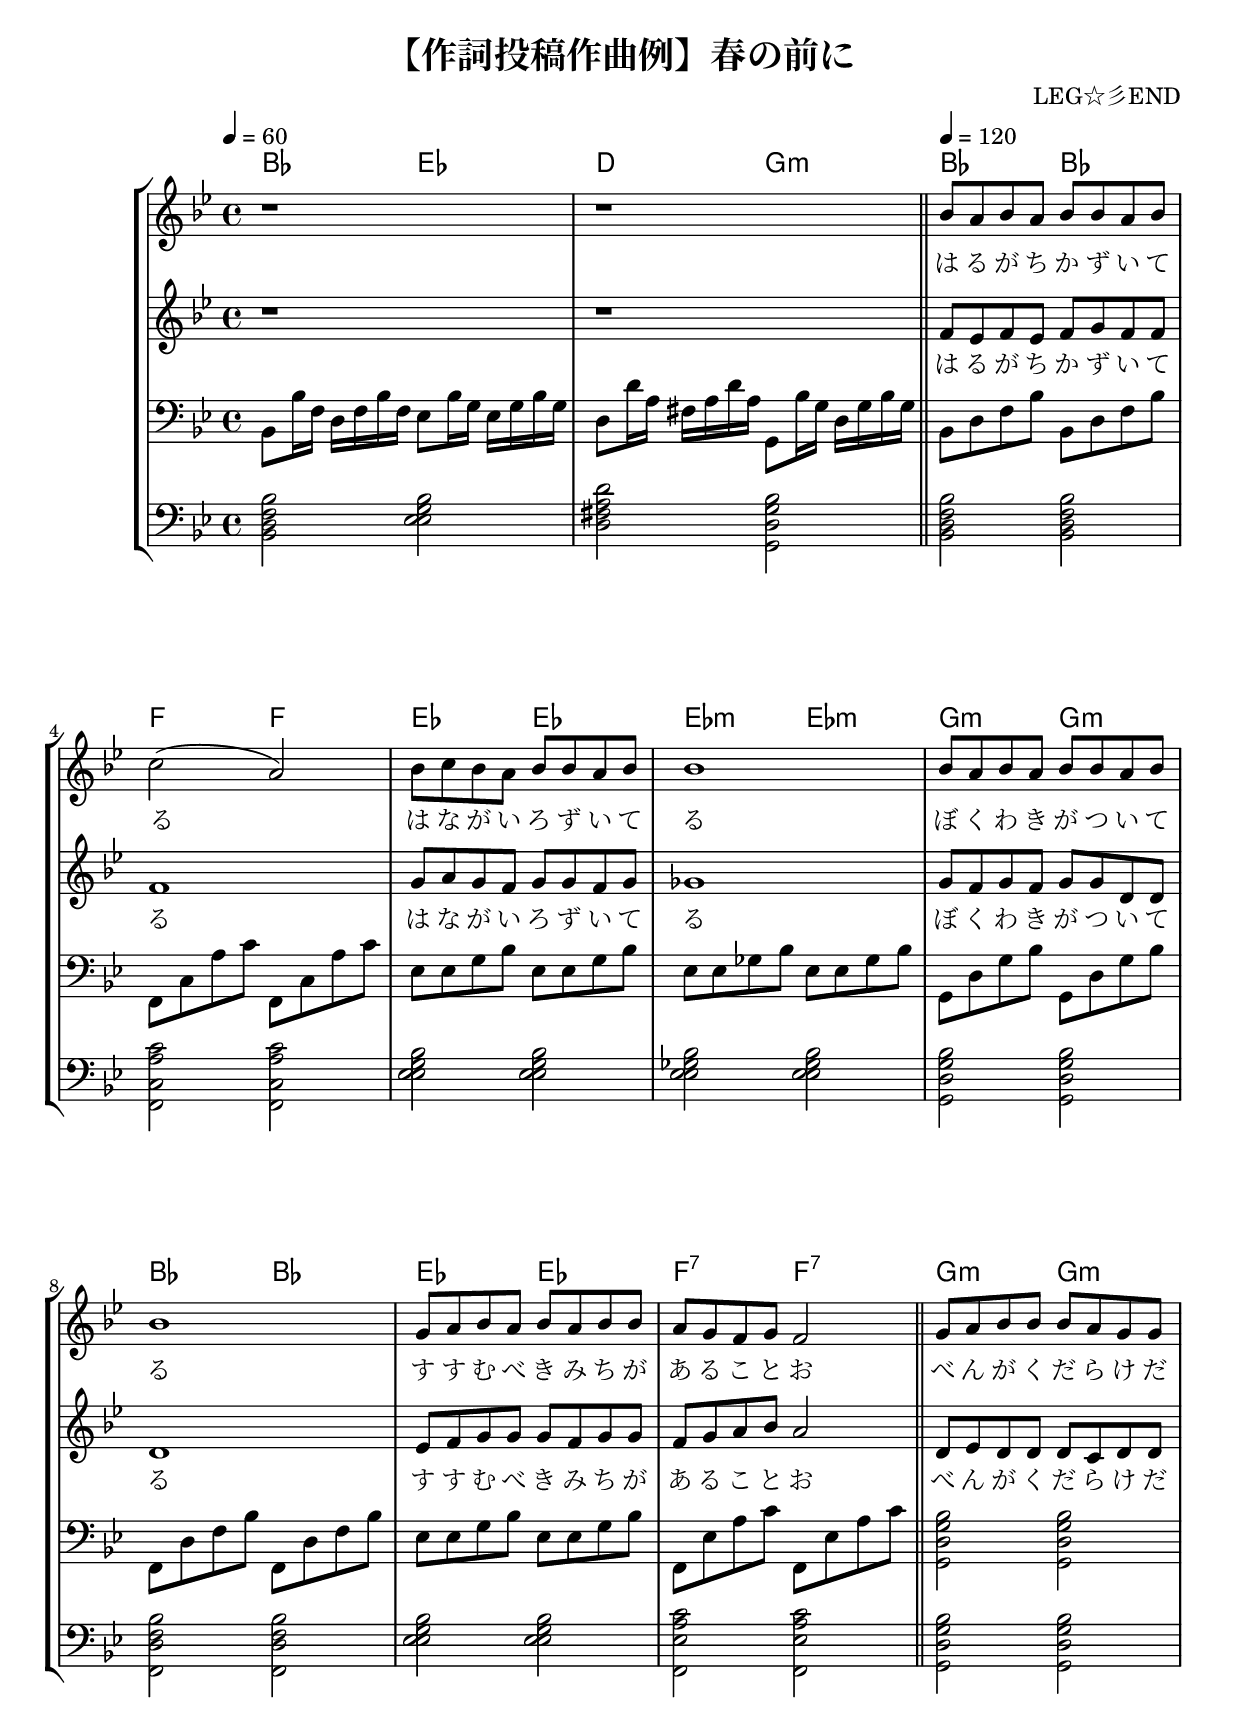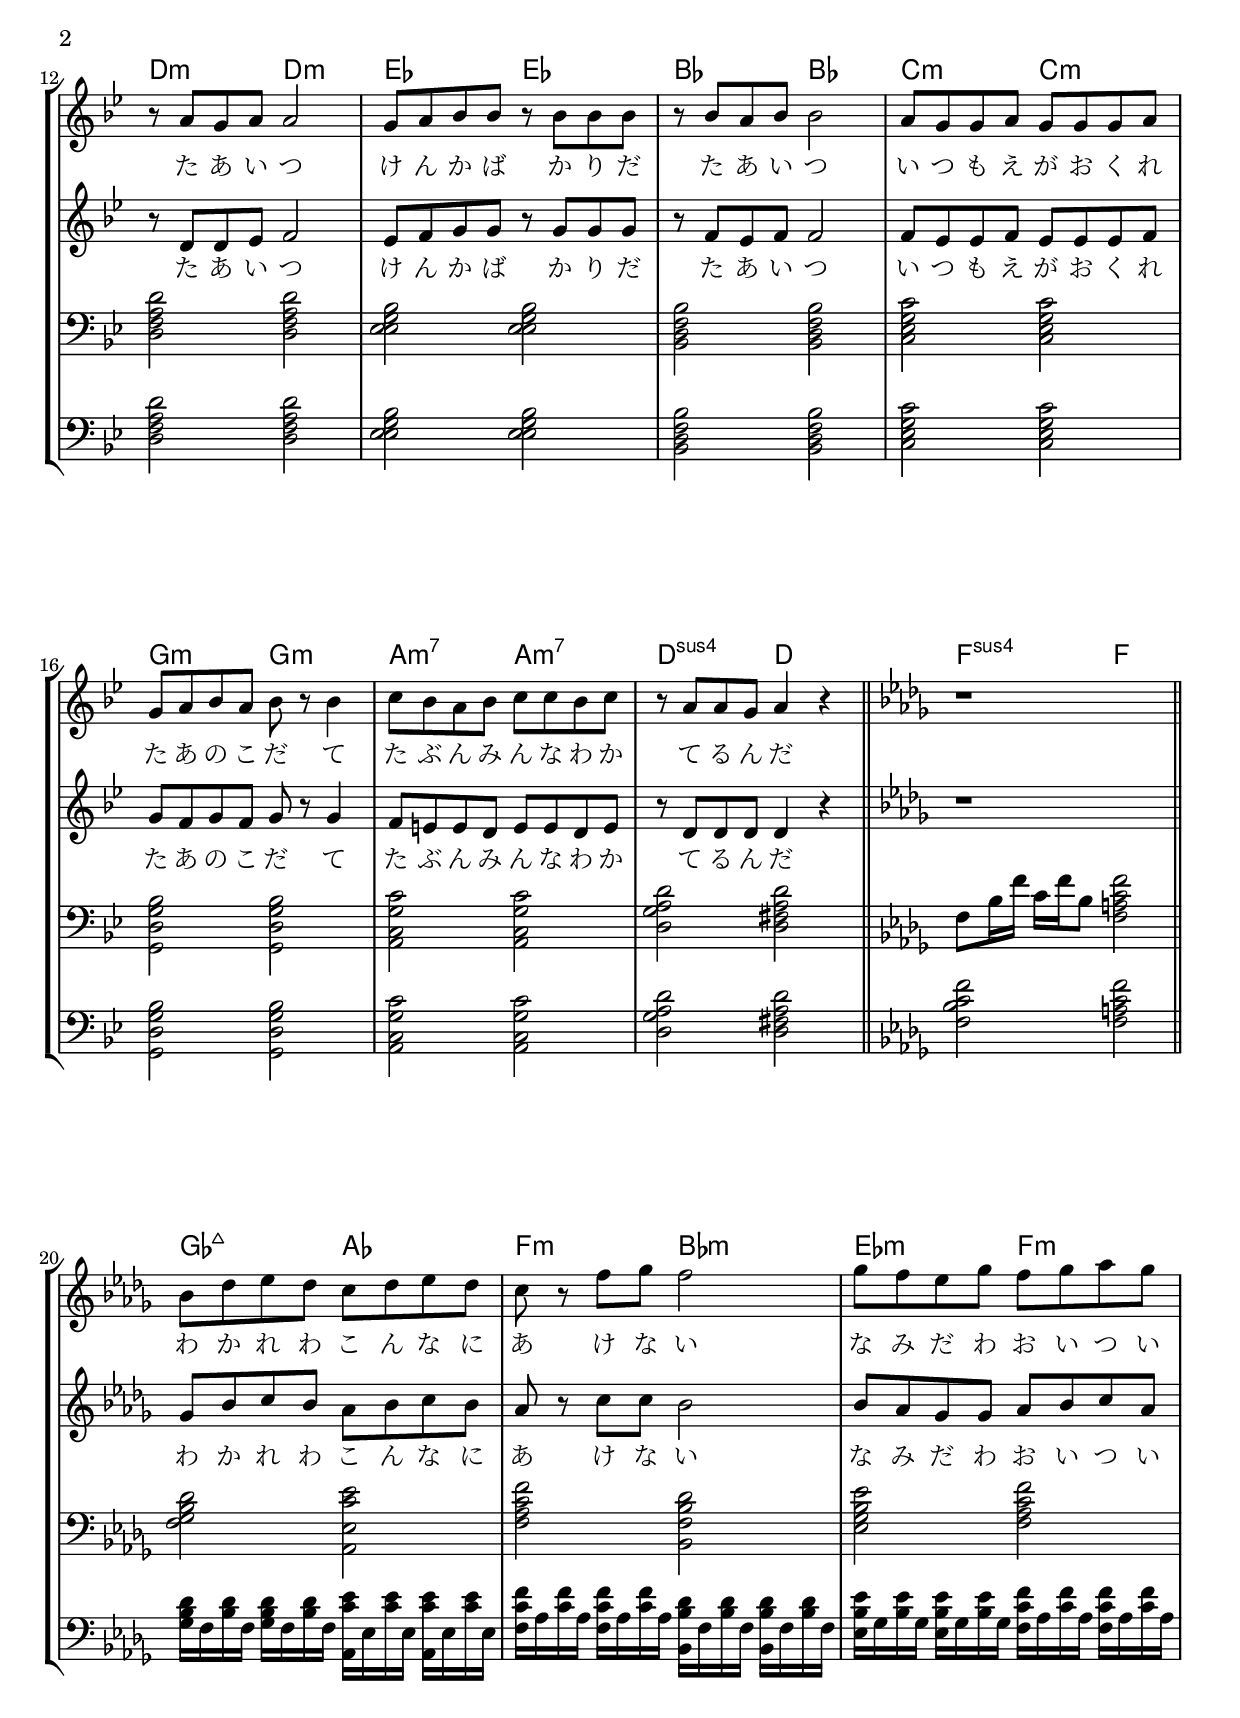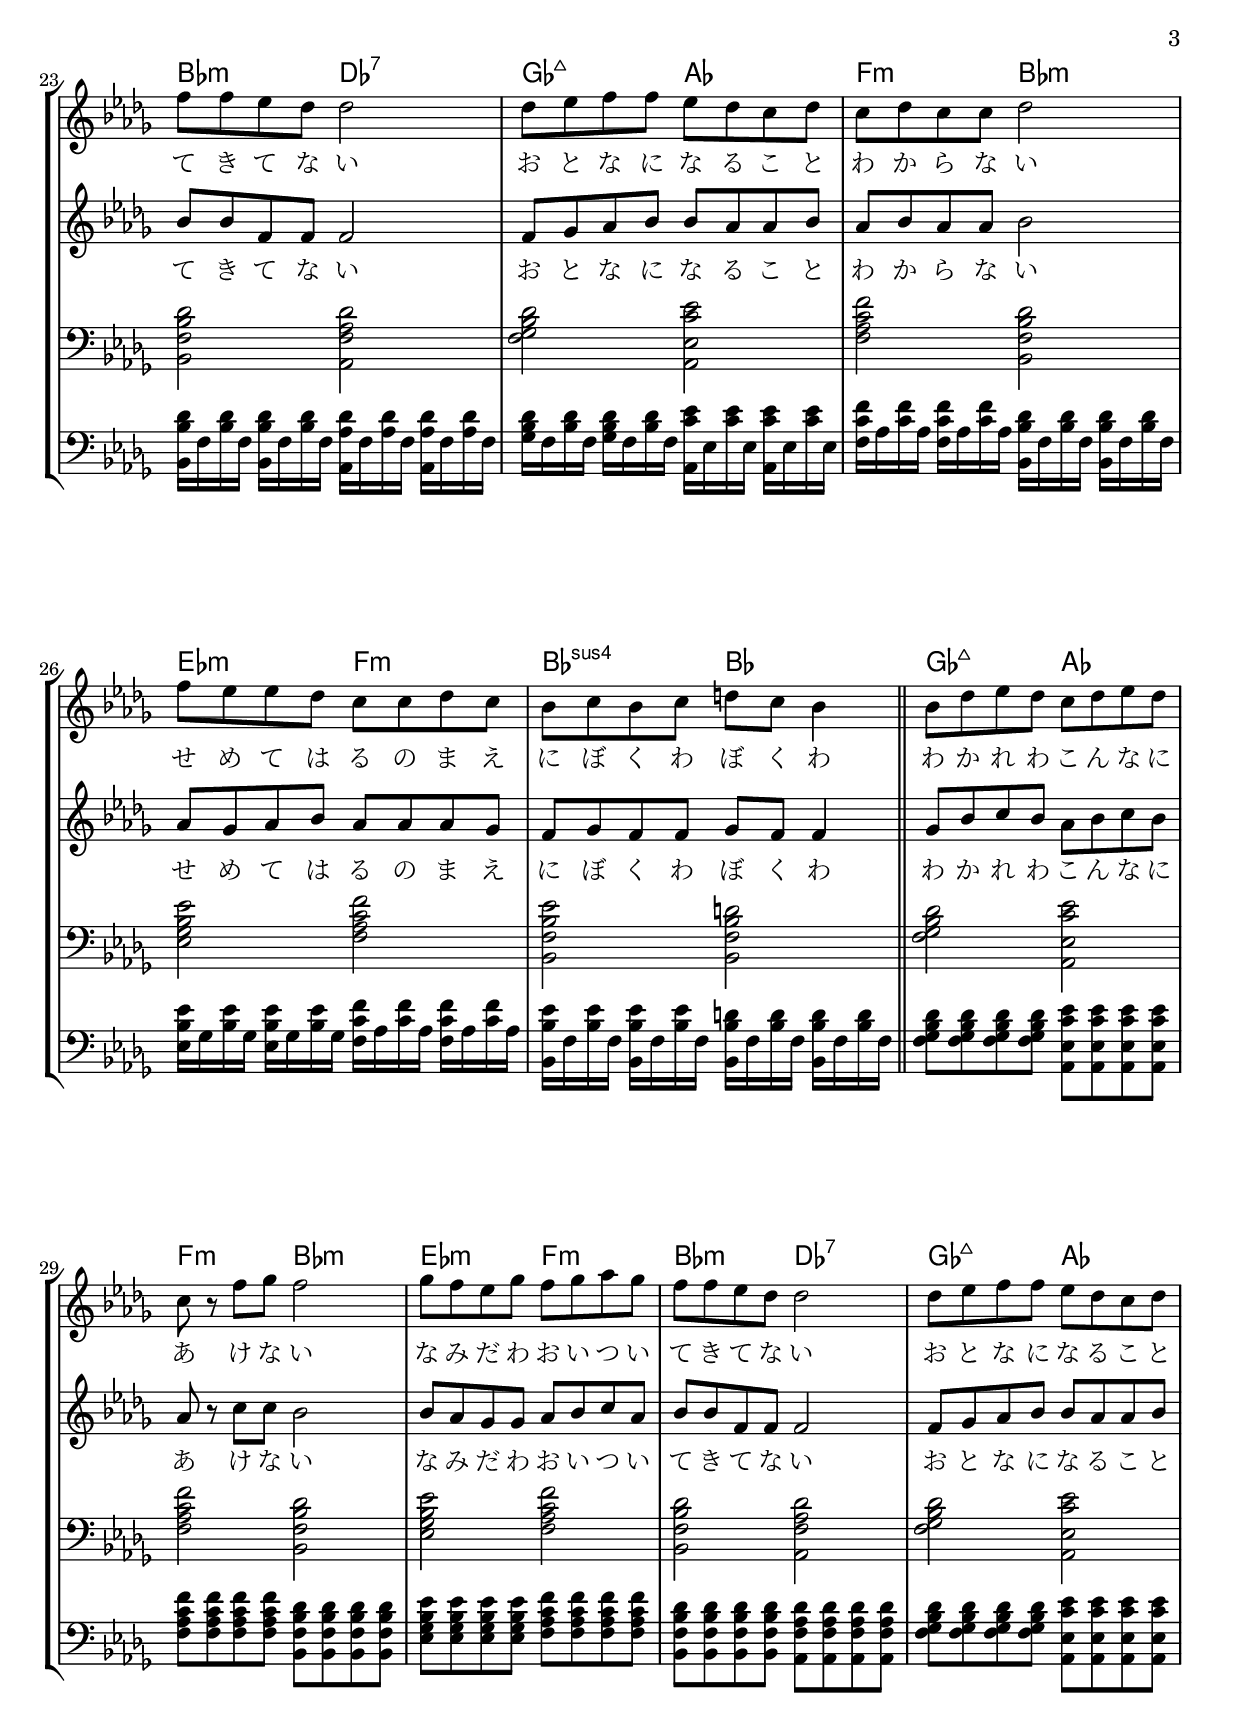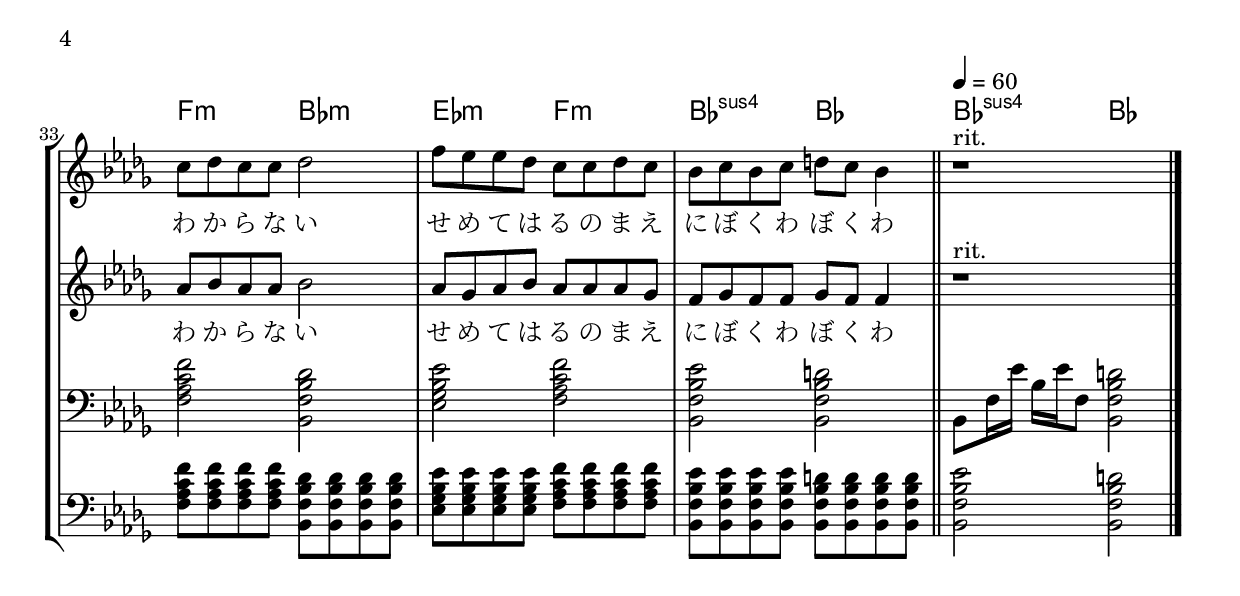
\version "2.12.1"

\header {
	title = \markup {【作詞投稿作曲例】春の前に}
	composer = \markup \center-column {LEG☆彡END}
}

harmony = \chordmode {
	bes2 es d g:m 

	bes bes f f es es es:m es:m g:m g:m bes bes es es f:7 f:7 

	g:m g:m d:m d:m es es bes bes c:m c:m g:m g:m a:min7 a:min7 d:sus4 d 

	f:sus4 f 

	ges:maj7 as f:m bes:m es:m f:m bes:m des:7 ges:maj7 as f:m bes:m es:m f:m bes:sus4 bes 

	ges:maj7 as f:m bes:m es:m f:m bes:m des:7 ges:maj7 as f:m bes:m es:m f:m bes:sus4 bes 

	bes:sus4 bes 
}

melody = {
	\key bes \major
	\tempo 4 = 60
	r1 | r1   
	\set Staff.midiInstrument = #"mmi0.34"
		\tempo 4 = 120
bes'8  a'8  bes'8  a'8  bes'8  bes'8  a'8  bes'8 
	c''2  (a'2) 
	bes'8  c''8  bes'8  a'8  bes'8  bes'8  a'8  bes'8 
	bes'1 
	bes'8  a'8  bes'8  a'8  bes'8  bes'8  a'8  bes'8 
	bes'1 
	g'8  a'8  bes'8  a'8  bes'8  a'8  bes'8  bes'8 
	a'8  g'8  f'8  g'8  f'2
	\set Staff.midiInstrument = #"mmi0.34"
	g'8  a'8  bes'8  bes'8  bes'8  a'8  g'8  g'8 
	r8  a'8  g'8  a'8  a'2 
	g'8  a'8  bes'8  bes'8  r8  bes'8  bes'8  bes'8 
	r8  bes'8  a'8  bes'8  bes'2 
	a'8  g'8  g'8  a'8  g'8  g'8  g'8  a'8 
	g'8  a'8  bes'8  a'8  bes'8  r8  bes'4 
	c''8  bes'8  a'8  bes'8  c''8  c''8  bes'8  c''8 
	r8  a'8  a'8  g'8  a'4  	r4 	\key des \major
	r1   
	\set Staff.midiInstrument = #"mmi0.34"
	bes'8  des''8  es''8  des''8  c''8  des''8  es''8  des''8 
	c''8  r8  f''8  ges''8  f''2 
	ges''8  f''8  es''8  ges''8  f''8  ges''8  as''8  ges''8 
	f''8  f''8  es''8  des''8  des''2 
	des''8  es''8  f''8  f''8  es''8  des''8  c''8  des''8 
	c''8  des''8  c''8  c''8  des''2 
	f''8  es''8  es''8  des''8  c''8  c''8  des''8  c''8 
	bes'8  c''8  bes'8  c''8  d''8  c''8  bes'4
	\set Staff.midiInstrument = #"Brass Section"
	bes'8  des''8  es''8  des''8  c''8  des''8  es''8  des''8 
	c''8  r8  f''8  ges''8  f''2 
	ges''8  f''8  es''8  ges''8  f''8  ges''8  as''8  ges''8 
	f''8  f''8  es''8  des''8  des''2 
	des''8  es''8  f''8  f''8  es''8  des''8  c''8  des''8 
	c''8  des''8  c''8  c''8  des''2 
	f''8  es''8  es''8  des''8  c''8  c''8  des''8  c''8 
	bes'8  c''8  bes'8  c''8  d''8  c''8  bes'4
	\tempo 4 = 60
	r1^"rit." \bar "|."
}

words = \lyricmode {
	
	は  る  が  ち  か  ず  い  て  る  は  な  が  い  ろ  ず  い  て  る  ぼ  く  わ  き  が  つ  い  て  る  す  す  む  べ  き  み  ち  が  あ  る  こ  と  お  
	べ  ん  が  く  だ  ら  け  だ  た  あ  い  つ  け  ん  か  ば  か  り  だ  た  あ  い  つ  い  つ  も  え  が  お  く  れ  た  あ  の  こ  だ  て  た  ぶ  ん  み  ん  な  わ  か  て  る  ん  だ  
	
	わ  か  れ  わ  こ  ん  な  に  あ  け  な  い  な  み  だ  わ  お  い  つ  い  て  き  て  な  い  お  と  な  に  な  る  こ  と  わ  か  ら  な  い  せ  め  て  は  る  の  ま  え  に  ぼ  く  わ  ぼ  く  わ  
	わ  か  れ  わ  こ  ん  な  に  あ  け  な  い  な  み  だ  わ  お  い  つ  い  て  き  て  な  い  お  と  な  に  な  る  こ  と  わ  か  ら  な  い  せ  め  て  は  る  の  ま  え  に  ぼ  く  わ  ぼ  く  わ  
	
}

secondmelody = {
	\key bes \major
	\tempo 4 = 60
	r1 | r1   
	\set Staff.midiInstrument = #"fss0.32"
		\tempo 4 = 120
f'8  es'8  f'8  es'8  f'8  g'8  f'8  f'8 
	f'1 
	g'8  a'8  g'8  f'8  g'8  g'8  f'8  g'8 
	ges'1 
	g'8  f'8  g'8  f'8  g'8  g'8  d'8  d'8 
	d'1 
	es'8  f'8  g'8  g'8  g'8  f'8  g'8  g'8 
	f'8  g'8  a'8  bes'8  a'2
	\set Staff.midiInstrument = #"fss0.32"
	d'8  es'8  d'8  d'8  d'8  c'8  d'8  d'8 
	r8  d'8  d'8  es'8  f'2 
	es'8  f'8  g'8  g'8  r8  g'8  g'8  g'8 
	r8  f'8  es'8  f'8  f'2 
	f'8  es'8  es'8  f'8  es'8  es'8  es'8  f'8 
	g'8  f'8  g'8  f'8  g'8  r8  g'4 
	f'8  e'8  e'8  d'8  e'8  e'8  d'8  e'8 
	r8  d'8  d'8  d'8  d'4  	r4 	\key des \major
	r1   
	\set Staff.midiInstrument = #"fss0.32"
	ges'8  bes'8  c''8  bes'8  as'8  bes'8  c''8  bes'8 
	as'8  r8  c''8  c''8  bes'2 
	bes'8  as'8  ges'8  ges'8  as'8  bes'8  c''8  as'8 
	bes'8  bes'8  f'8  f'8  f'2 
	f'8  ges'8  as'8  bes'8  bes'8  as'8  as'8  bes'8 
	as'8  bes'8  as'8  as'8  bes'2 
	as'8  ges'8  as'8  bes'8  as'8  as'8  as'8  ges'8 
	f'8  ges'8  f'8  f'8  ges'8  f'8  f'4
	\set Staff.midiInstrument = #"Brass Section"
	ges'8  bes'8  c''8  bes'8  as'8  bes'8  c''8  bes'8 
	as'8  r8  c''8  c''8  bes'2 
	bes'8  as'8  ges'8  ges'8  as'8  bes'8  c''8  as'8 
	bes'8  bes'8  f'8  f'8  f'2 
	f'8  ges'8  as'8  bes'8  bes'8  as'8  as'8  bes'8 
	as'8  bes'8  as'8  as'8  bes'2 
	as'8  ges'8  as'8  bes'8  as'8  as'8  as'8  ges'8 
	f'8  ges'8  f'8  f'8  ges'8  f'8  f'4
	\tempo 4 = 60
	r1^"rit." \bar "|."
}

secondwords = \lyricmode {
	
	は  る  が  ち  か  ず  い  て  る  は  な  が  い  ろ  ず  い  て  る  ぼ  く  わ  き  が  つ  い  て  る  す  す  む  べ  き  み  ち  が  あ  る  こ  と  お  
	べ  ん  が  く  だ  ら  け  だ  た  あ  い  つ  け  ん  か  ば  か  り  だ  た  あ  い  つ  い  つ  も  え  が  お  く  れ  た  あ  の  こ  だ  て  た  ぶ  ん  み  ん  な  わ  か  て  る  ん  だ  
	
	わ  か  れ  わ  こ  ん  な  に  あ  け  な  い  な  み  だ  わ  お  い  つ  い  て  き  て  な  い  お  と  な  に  な  る  こ  と  わ  か  ら  な  い  せ  め  て  は  る  の  ま  え  に  ぼ  く  わ  ぼ  く  わ  
	わ  か  れ  わ  こ  ん  な  に  あ  け  な  い  な  み  だ  わ  お  い  つ  い  て  き  て  な  い  お  と  な  に  な  る  こ  と  わ  か  ら  な  い  せ  め  て  は  る  の  ま  え  に  ぼ  く  わ  ぼ  く  わ  
	
}

tempochange = {
	\tempo 4 = 60
	r1 | r1 \bar "||"
	\tempo 4 = 120
	r1 | r1 | r1 | r1 | r1 | r1 | r1 | r1 \bar "||"
	\tempo 4 = 120
	r1 | r1 | r1 | r1 | r1 | r1 | r1 | r1 \bar "||"
	\tempo 4 = 120
	r1 \bar "||"
	\tempo 4 = 120
	r1 | r1 | r1 | r1 | r1 | r1 | r1 | r1 \bar "||"
	\tempo 4 = 120
	r1 | r1 | r1 | r1 | r1 | r1 | r1 | r1 \bar "||"
	\tempo 4 = 60
	\tempo 4 = 45 r2 \tempo 4 = 40 r2 \bar "|."
}

mainacc = {
	\clef bass
	\set Staff.midiInstrument = #"Bright Acoustic"
	\key bes \major
	\tempo 4 = 60
	bes,8 bes16 f16   d16 f16 bes16 f16
	es8 bes16 g16   es16 g16 bes16 g16
	d8 d'16 a16   fis16 a16 d'16 a16
	g,8 bes16 g16   d16 g16 bes16 g16
	\bar "||"

	\set Staff.midiInstrument = #"Bright Acoustic"
	\tempo 4 = 120
	bes,8 d8 f8 bes8
	bes,8 d8 f8 bes8
	f,8 c8 a8 c'8
	f,8 c8 a8 c'8
	es8 es8 g8 bes8
	es8 es8 g8 bes8
	es8 es8 ges8 bes8
	es8 es8 ges8 bes8
	g,8 d8 g8 bes8
	g,8 d8 g8 bes8
	f,8 d8 f8 bes8
	f,8 d8 f8 bes8
	es8 es8 g8 bes8
	es8 es8 g8 bes8
	f,8 es8 a8 c'8
	f,8 es8 a8 c'8
	\bar "||"

	\set Staff.midiInstrument = #"FX 1 (rain)"
	<g, d g bes>2
	<g, d g bes>2
	<d f a d'>2
	<d f a d'>2
	<es es g bes>2
	<es es g bes>2
	<bes, d f bes>2
	<bes, d f bes>2
	<c es g c'>2
	<c es g c'>2
	<g, d g bes>2
	<g, d g bes>2
	<a, c g c'>2
	<a, c g c'>2
	<d g a d'>2
	<d fis a d'>2
	\bar "||"

	\set Staff.midiInstrument = #"FX 4 (atmosphere)"
	\key des \major
	f8 bes16 f' c' f' bes8
	<f a c' f'>2
	\bar "||"

	\set Staff.midiInstrument = #"String Ensemble 1"
	<ges f bes des'>2
	<as, es c' es'>2
	<f as c' f'>2
	<bes, f bes des'>2
	<es ges bes es'>2
	<f as c' f'>2
	<bes, f bes des'>2
	<as, f as des'>2
	<ges f bes des'>2
	<as, es c' es'>2
	<f as c' f'>2
	<bes, f bes des'>2
	<es ges bes es'>2
	<f as c' f'>2
	<bes, f bes es'>2
	<bes, f bes d'>2
	\bar "||"

	\set Staff.midiInstrument = #"String Ensemble 1"
	<ges f bes des'>2
	<as, es c' es'>2
	<f as c' f'>2
	<bes, f bes des'>2
	<es ges bes es'>2
	<f as c' f'>2
	<bes, f bes des'>2
	<as, f as des'>2
	<ges f bes des'>2
	<as, es c' es'>2
	<f as c' f'>2
	<bes, f bes des'>2
	<es ges bes es'>2
	<f as c' f'>2
	<bes, f bes es'>2
	<bes, f bes d'>2
	\bar "||"

	\set Staff.midiInstrument = #"Brass Section"
	\tempo 4 = 60
	bes,8 f16 es' bes es' f8
	<bes, f bes d'>2
	\bar "|."
}

subacc = {
	\clef bass
	\set Staff.midiInstrument = #"Bright Acoustic"
	\key bes \major
	\tempo 4 = 60
	<bes, d f bes>2
	<es es g bes>2
	<d fis a d'>2
	<g, d g bes>2
	\bar "||"

	\set Staff.midiInstrument = #"Bright Acoustic"
	\tempo 4 = 120
	<bes, d f bes>2
	<bes, d f bes>2
	<f, c a c'>2
	<f, c a c'>2
	<es es g bes>2
	<es es g bes>2
	<es es ges bes>2
	<es es ges bes>2
	<g, d g bes>2
	<g, d g bes>2
	<f, d f bes>2
	<f, d f bes>2
	<es es g bes>2
	<es es g bes>2
	<f, es a c'>2
	<f, es a c'>2
	\bar "||"

	\set Staff.midiInstrument = #"Bright Acoustic"
	<g, d g bes>2
	<g, d g bes>2
	<d f a d'>2
	<d f a d'>2
	<es es g bes>2
	<es es g bes>2
	<bes, d f bes>2
	<bes, d f bes>2
	<c es g c'>2
	<c es g c'>2
	<g, d g bes>2
	<g, d g bes>2
	<a, c g c'>2
	<a, c g c'>2
	<d g a d'>2
	<d fis a d'>2
	\bar "||"

	\set Staff.midiInstrument = #"Bright Acoustic"
	\key des \major
	<f bes c' f'>2
	<f a c' f'>2
	\bar "||"

	\set Staff.midiInstrument = #"Bright Acoustic"
	<ges bes des'>16 f16 <bes des'>16 f16   <ges bes des'>16 f16 <bes des'>16 f16
	<as, c' es'>16 es16 <c' es'>16 es16   <as, c' es'>16 es16 <c' es'>16 es16
	<f c' f'>16 as16 <c' f'>16 as16   <f c' f'>16 as16 <c' f'>16 as16
	<bes, bes des'>16 f16 <bes des'>16 f16   <bes, bes des'>16 f16 <bes des'>16 f16
	<es bes es'>16 ges16 <bes es'>16 ges16   <es bes es'>16 ges16 <bes es'>16 ges16
	<f c' f'>16 as16 <c' f'>16 as16   <f c' f'>16 as16 <c' f'>16 as16
	<bes, bes des'>16 f16 <bes des'>16 f16   <bes, bes des'>16 f16 <bes des'>16 f16
	<as, as des'>16 f16 <as des'>16 f16   <as, as des'>16 f16 <as des'>16 f16
	<ges bes des'>16 f16 <bes des'>16 f16   <ges bes des'>16 f16 <bes des'>16 f16
	<as, c' es'>16 es16 <c' es'>16 es16   <as, c' es'>16 es16 <c' es'>16 es16
	<f c' f'>16 as16 <c' f'>16 as16   <f c' f'>16 as16 <c' f'>16 as16
	<bes, bes des'>16 f16 <bes des'>16 f16   <bes, bes des'>16 f16 <bes des'>16 f16
	<es bes es'>16 ges16 <bes es'>16 ges16   <es bes es'>16 ges16 <bes es'>16 ges16
	<f c' f'>16 as16 <c' f'>16 as16   <f c' f'>16 as16 <c' f'>16 as16
	<bes, bes es'>16 f16 <bes es'>16 f16   <bes, bes es'>16 f16 <bes es'>16 f16
	<bes, bes d'>16 f16 <bes d'>16 f16   <bes, bes d'>16 f16 <bes d'>16 f16
	\bar "||"

	\set Staff.midiInstrument = #"Bright Acoustic"
	<ges f bes des'>8 <ges f bes des'>8 <ges f bes des'>8 <ges f bes des'>8
	<as, es c' es'>8 <as, es c' es'>8 <as, es c' es'>8 <as, es c' es'>8
	<f as c' f'>8 <f as c' f'>8 <f as c' f'>8 <f as c' f'>8
	<bes, f bes des'>8 <bes, f bes des'>8 <bes, f bes des'>8 <bes, f bes des'>8
	<es ges bes es'>8 <es ges bes es'>8 <es ges bes es'>8 <es ges bes es'>8
	<f as c' f'>8 <f as c' f'>8 <f as c' f'>8 <f as c' f'>8
	<bes, f bes des'>8 <bes, f bes des'>8 <bes, f bes des'>8 <bes, f bes des'>8
	<as, f as des'>8 <as, f as des'>8 <as, f as des'>8 <as, f as des'>8
	<ges f bes des'>8 <ges f bes des'>8 <ges f bes des'>8 <ges f bes des'>8
	<as, es c' es'>8 <as, es c' es'>8 <as, es c' es'>8 <as, es c' es'>8
	<f as c' f'>8 <f as c' f'>8 <f as c' f'>8 <f as c' f'>8
	<bes, f bes des'>8 <bes, f bes des'>8 <bes, f bes des'>8 <bes, f bes des'>8
	<es ges bes es'>8 <es ges bes es'>8 <es ges bes es'>8 <es ges bes es'>8
	<f as c' f'>8 <f as c' f'>8 <f as c' f'>8 <f as c' f'>8
	<bes, f bes es'>8 <bes, f bes es'>8 <bes, f bes es'>8 <bes, f bes es'>8
	<bes, f bes d'>8 <bes, f bes d'>8 <bes, f bes d'>8 <bes, f bes d'>8
	\bar "||"

	\set Staff.midiInstrument = #"Bright Acoustic"
	\tempo 4 = 60
	<bes, f bes es'>2
	<bes, f bes d'>2
	\bar "|."
}

percA = {
	\drummode {
	r1 |r1 \bar "||"
	r1 |r1 |r1 |r1 |r1 |r1 |r1 |r1 \bar "||"
	cymr4 cymr4 cymr4 cymr4  |cymr4 cymr8 cymr16 cymr16 cymr4 cymr4  |cymr4 cymr4 cymr4 cymr4  |cymr4 cymr2.  |cymr4 cymr4 cymr4 cymr4  |cymr4 cymr8 cymr16 cymr16 cymr4 cymr4  |cymr4 cymr4 cymr4 cymr4  |cymr4 cymr2.  \bar "||"
	cymr4 cymr4 cymr4 cymr4  \bar "||"
	r4 hh4 hh4 hh4  |hh4 hh4 hh4 hh4  |hh4 hh4 hh4 hh4  |hh4 hh4 hh4 hh4  |r4 hh4 hh4 hh4  |hh4 hh4 hh4 hh4  |hh4 hh4 hh4 hh4  |r1  \bar "||"
	r4 hh4 hh4 hh4  |hh4 hh4 hh4 hh4  |hh4 hh4 hh4 hh4  |hh4 hh4 hh4 hh4  |r4 hh4 hh4 hh4  |hh4 hh4 hh4 hh4  |hh4 hh4 hh4 hh4  |r1  \bar "||"
	r8 hh4 hh4 hh4 hh8  \bar "|."
	}
}

percB = {
	\drummode {
	r1 |r1 \bar "||"
	r1 |r1 |r1 |r1 |r1 |r1 |r1 |r1 \bar "||"
	r2 sn2  |r2 sn2  |r2 sn2  |r8 sn8 sn2.  |r2 sn2  |r2 sn2  |r2 sn2  |r8 sn8 sn2.  \bar "||"
	r2 sn2  \bar "||"
	r4 sn8 sn4. sn4  |r4 sn8 sn4. sn4  |r4 sn8 sn4. sn4  |r4 sn8 sn4. sn4  |r4 sn8 sn4. sn4  |r4 sn8 sn4. sn4  |r4 sn8 sn4. sn4  |sn16 sn16 sn16 sn16 sn16 sn16 sn16 sn16 sn16 sn16 sn16 sn16 sn16 sn16 sn16 sn16  \bar "||"
	r4 sn8 sn4. sn4  |r4 sn8 sn4. sn4  |r4 sn8 sn4. sn4  |r4 sn8 sn4. sn4  |r4 sn8 sn4. sn4  |r4 sn8 sn4. sn4  |r4 sn8 sn4. sn4  |sn16 sn16 sn16 sn16 sn16 sn16 sn16 sn16 sn16 sn16 sn16 sn16 sn16 sn16 sn16 sn16  \bar "||"
	r8 sn4 sn4 sn4 sn8  \bar "|."
	}
}

percC = {
	\drummode {
	r1 |r1 \bar "||"
	r1 |r1 |r1 |r1 |r1 |r1 |r1 |r1 \bar "||"
	bd2. r8 bd8  |bd2. r8 bd8  |bd2. r8 bd8  |bd4. bd8 bd4. bd8  |bd2. r8 bd8  |bd2. r8 bd8  |bd2. r8 bd8  |bd2 r8 bd4.  \bar "||"
	bd2 r8 bd4.  \bar "||"
	bd4 bd4 bd4 bd4  |bd4 bd4 bd4 bd8 bd8  |bd4 bd4 bd4 bd4  |bd4 bd4 bd4 bd8 bd8  |bd4 bd4 bd4 bd4  |bd4 bd4 bd4 bd8 bd8  |bd4 bd4 bd4 bd4  |bd4 bd4 bd8 bd8 bd8 bd8  \bar "||"
	bd4 bd4 bd4 bd4  |bd4 bd4 bd4 bd8 bd8  |bd4 bd4 bd4 bd4  |bd4 bd4 bd4 bd8 bd8  |bd4 bd4 bd4 bd4  |bd4 bd4 bd4 bd8 bd8  |bd4 bd4 bd4 bd4  |bd4 bd4 bd8 bd8 bd8 bd8  \bar "||"
	bd16 bd4. r16 bd16 bd8. bd4  \bar "|."
	}
}

percD = {
	\drummode {
	r1 |r1 \bar "||"
	r1 |r1 |r1 |r1 |r1 |r1 |r1 |r1 \bar "||"
	r1 |r1 |r1 |r2 r8 tommh8 tommh4  |r1 |r1 |r1 |r8. tommh8. tommh2 r8  \bar "||"
	r8. tommh8. tommh2 r8  \bar "||"
	r8 hhp4 hhp4 hhp4 hhp8  |r8 hhp4 hhp4 hhp4 hhp8  |r8 hhp4 hhp4 hhp4 hhp8  |r8 hhp4 hhp4 hhp4 hhp8  |r8 hhp4 hhp4 hhp4 hhp8  |r8 hhp4 hhp4 hhp4 hhp8  |r8 hhp4 hhp4 hhp4 hhp8  |r8 hhp4 hhp4 hhp4 hhp8  \bar "||"
	r8 hhp4 hhp4 hhp4 hhp8  |r8 hhp4 hhp4 hhp4 hhp8  |r8 hhp4 hhp4 hhp4 hhp8  |r8 hhp4 hhp4 hhp4 hhp8  |r8 hhp4 hhp4 hhp4 hhp8  |r8 hhp4 hhp4 hhp4 hhp8  |r8 hhp4 hhp4 hhp4 hhp8  |r8 hhp4 hhp4 hhp4 hhp8  \bar "||"
	r2 r16 cymc16 cymc4.  \bar "|."
	}
}

percE = {
	\drummode {
	r1 |r1 \bar "||"
	r1 |r1 |r1 |r1 |r1 |r1 |r1 |r1 \bar "||"
	r1 |r1 |r1 |r2. r8 toml8  |r1 |r1 |r1 |r2. toml8 toml8  \bar "||"
	r2. toml8 toml8  \bar "||"
	cymc1  |r1 |r1 |r1 |cymc1  |r1 |r1 |r1 \bar "||"
	cymc1  |r1 |r1 |r1 |cymc1  |r1 |r1 |r1 \bar "||"
	r1  \bar "|."
	}
}

percF = {
	\drummode {
	r1 | r1 \bar "||"
	r1 | r1 | r1 | r1 | r1 | r1 | r1 | r1 \bar "||"
	r1 |r1 |r1 |r1 |r1 |r1 |r1 |hho1  \bar "||"
	hho1  \bar "||"
	r1 | r1 | r1 | r1 | r1 | r1 | r1 | r1 \bar "||"
	r1 | r1 | r1 | r1 | r1 | r1 | r1 | r1 \bar "||"
	r2 r8 rb4 rb8  \bar "|."
	}
}

percG = {
	\drummode {
	r1 | r1 \bar "||"
	r1 | r1 | r1 | r1 | r1 | r1 | r1 | r1 \bar "||"
	r1 | r1 | r1 | r1 | r1 | r1 | r1 | r1 \bar "||"
	r1 \bar "||"
	r1 | r1 | r1 | r1 | r1 | r1 | r1 | r1 \bar "||"
	r1 | r1 | r1 | r1 | r1 | r1 | r1 | r1 \bar "||"
	r4. hc16 hc2 r16  \bar "|."
	}
}

percH = {
	\drummode {
	r1 | r1 \bar "||"
	r1 | r1 | r1 | r1 | r1 | r1 | r1 | r1 \bar "||"
	r1 | r1 | r1 | r1 | r1 | r1 | r1 | r1 \bar "||"
	r1 \bar "||"
	r1 | r1 | r1 | r1 | r1 | r1 | r1 | r1 \bar "||"
	r1 | r1 | r1 | r1 | r1 | r1 | r1 | r1 \bar "||"
	r8. cymr16 cymr2 r16 cymr8.  \bar "|."
	}
}

\score {
	<<
		\new StaffGroup <<
			\new ChordNames {\harmony}
			\new Voice = "melody" {\melody}
			\new Lyrics \lyricsto "melody" \words
			\new Voice = "secondmelody" {\secondmelody}
			\new Lyrics \lyricsto "secondmelody" \secondwords
			\new Staff = "mainacc" {\mainacc}
			\new Staff = "subacc" {\subacc}
		>>
	>>
	\layout { }
}
